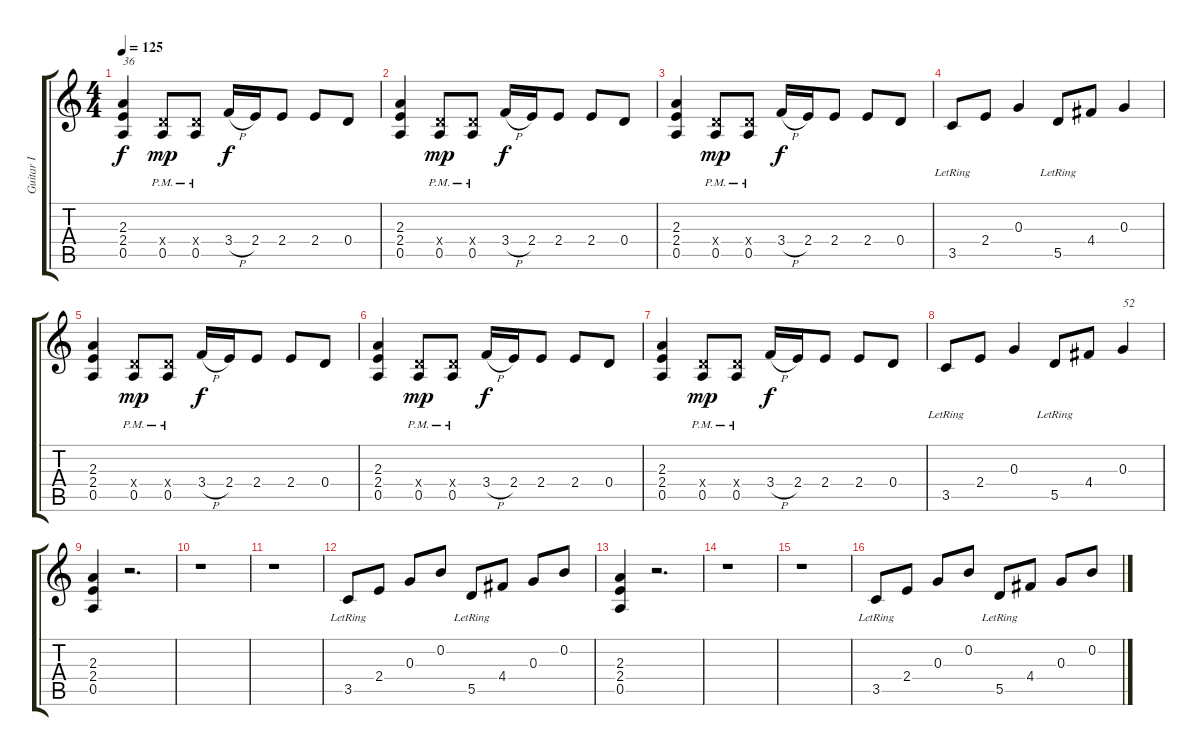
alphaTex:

\track ("Guitar I" "Guitar I") {instrument distortionguitar}
\staff {score tabs}
\tuning (E4 B3 G3 D3 A2 E2) {hide}
\ts (4 4)
\tempo 125
\clef g2
\ks c
(2.3 2.4 0.5).4{txt "36" dy f} (0.4{x} 0.5{pm}).8{dy mp balance 16} (0.4{x} 0.5{pm}).8 3.4{h}.16{dy f} 2.4.16 2.4.8 2.4.8 0.4.8 |
(2.3 2.4 0.5).4{balance 8} (0.4{x} 0.5{pm}).8{dy mp balance 16} (0.4{x} 0.5{pm}).8 3.4{h}.16{dy f} 2.4.16 2.4.8 2.4.8 0.4.8 |
(2.3 2.4 0.5).4{balance 8} (0.4{x} 0.5{pm}).8{dy mp balance 16} (0.4{x} 0.5{pm}).8 3.4{h}.16{dy f} 2.4.16 2.4.8 2.4.8 0.4.8 |
3.5{lr}.8{balance 8} 2.4.8 0.3.4 5.5{lr}.8 4.4.8 0.3.4 |
(2.3 2.4 0.5).4 (0.4{x} 0.5{pm}).8{dy mp} (0.4{x} 0.5{pm}).8 3.4{h}.16{dy f} 2.4.16 2.4.8 2.4.8 0.4.8 |
(2.3 2.4 0.5).4 (0.4{x} 0.5{pm}).8{dy mp} (0.4{x} 0.5{pm}).8 3.4{h}.16{dy f} 2.4.16 2.4.8 2.4.8 0.4.8 |
(2.3 2.4 0.5).4 (0.4{x} 0.5{pm}).8{dy mp} (0.4{x} 0.5{pm}).8 3.4{h}.16{dy f} 2.4.16 2.4.8 2.4.8 0.4.8 |
3.5{lr}.8{balance 8} 2.4.8 0.3.4 5.5{lr}.8 4.4.8 0.3.4{txt "52"} |
(2.3 2.4 0.5).4 r.2{d} |
r.1 |
r.1 |
3.5{lr}.8 2.4.8 0.3.8 0.2.8 5.5{lr}.8 4.4.8 0.3.8 0.2.8 |
(2.3 2.4 0.5).4 r.2{d} |
r.1 |
r.1 |
3.5{lr}.8 2.4.8 0.3.8 0.2.8 5.5{lr}.8 4.4.8 0.3.8 0.2.8
